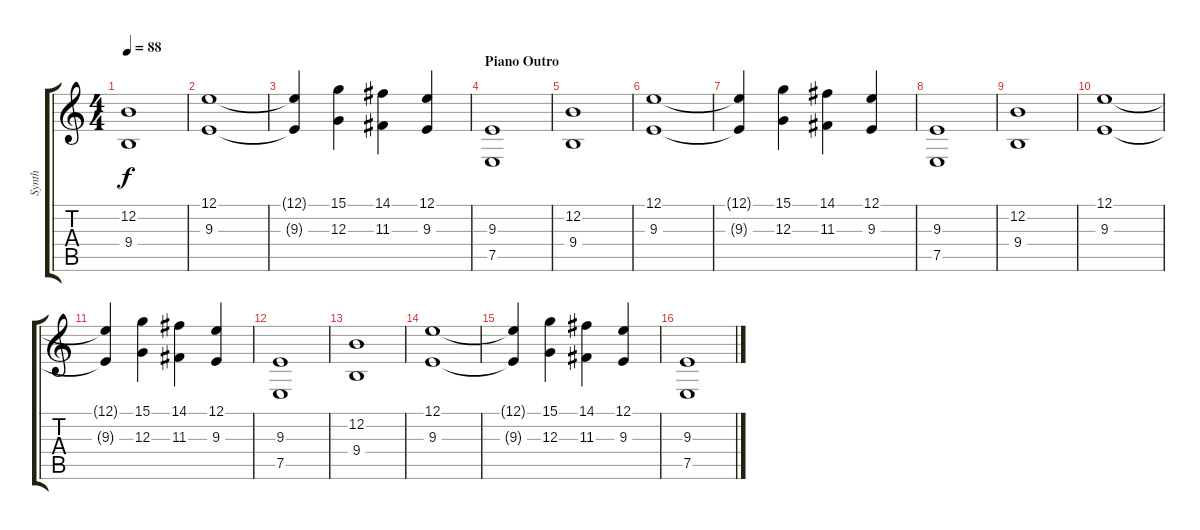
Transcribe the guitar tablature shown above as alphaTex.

\track ("Synth" "Synth") {instrument churchorgan}
\staff {score tabs}
\tuning (E4 B3 G3 D3 A2 E2) {hide}
\ts (4 4)
\tempo 88
\clef g2
\ks c
(12.2 9.4).1{dy f} |
(12.1 9.3).1 |
(12.1{t} 9.3{t}).4 (15.1 12.3).4 (14.1 11.3).4 (12.1 9.3).4 |
\section ("" "Piano Outro")
(9.3 7.5).1 |
(12.2 9.4).1 |
(12.1 9.3).1 |
(12.1{t} 9.3{t}).4 (15.1 12.3).4 (14.1 11.3).4 (12.1 9.3).4 |
(9.3 7.5).1 |
(12.2 9.4).1 |
(12.1 9.3).1 |
(12.1{t} 9.3{t}).4{volume 10} (15.1 12.3).4 (14.1 11.3).4 (12.1 9.3).4 |
(9.3 7.5).1 |
(12.2 9.4).1{volume 5} |
(12.1 9.3).1 |
(12.1{t} 9.3{t}).4{volume 0} (15.1 12.3).4 (14.1 11.3).4 (12.1 9.3).4 |
(9.3 7.5).1
